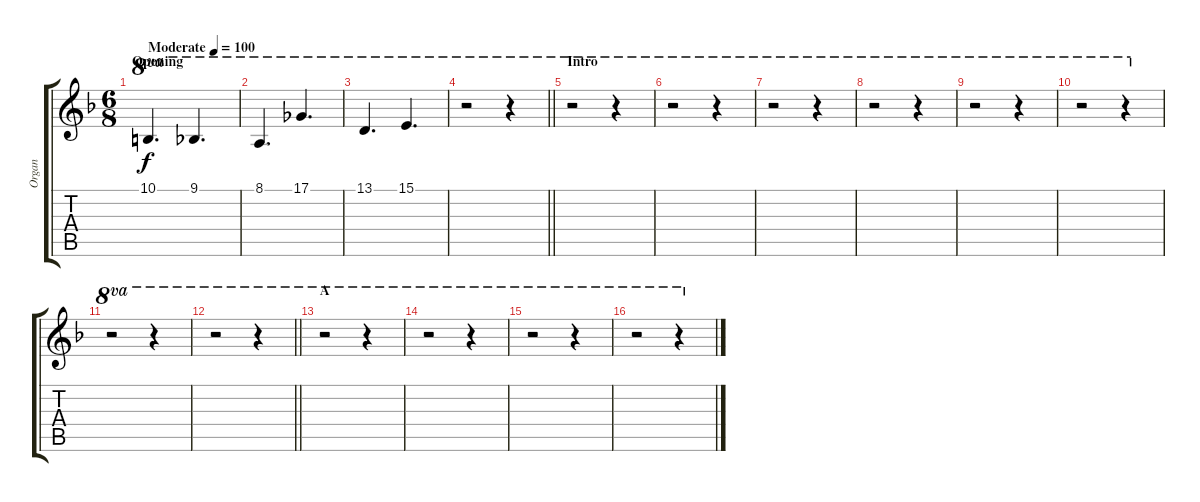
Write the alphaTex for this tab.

\track ("Organ" "Organ") {instrument rockorgan}
\staff {score tabs}
\tuning (Db4 Ab3 E3 B2 Gb2 B1) {hide}
\ts (6 8)
\section ("" "Opening")
\tempo (100 "Moderate")
\clef g2
\ks f
10.1.4{d ot 8va dy f instrument rockorgan} 9.1.4{d ot 8va} |
8.1.4{d ot 8va} 17.1.4{d ot 8va} |
13.1.4{d ot 8va} 15.1.4{d ot 8va} |
\barLineRight lightlight
r.2{ot 8va} r.4{ot 8va} |
\section ("" "Intro")
r.2{ot 8va} r.4{ot 8va} |
r.2{ot 8va} r.4{ot 8va} |
r.2{ot 8va} r.4{ot 8va} |
r.2{ot 8va} r.4{ot 8va} |
r.2{ot 8va} r.4{ot 8va} |
r.2{ot 8va} r.4{ot 8va} |
r.2{ot 8va} r.4{ot 8va} |
\barLineRight lightlight
r.2{ot 8va} r.4{ot 8va} |
\section ("" "A")
r.2{ot 8va} r.4{ot 8va} |
r.2{ot 8va} r.4{ot 8va} |
r.2{ot 8va} r.4{ot 8va} |
r.2{ot 8va} r.4{ot 8va}
